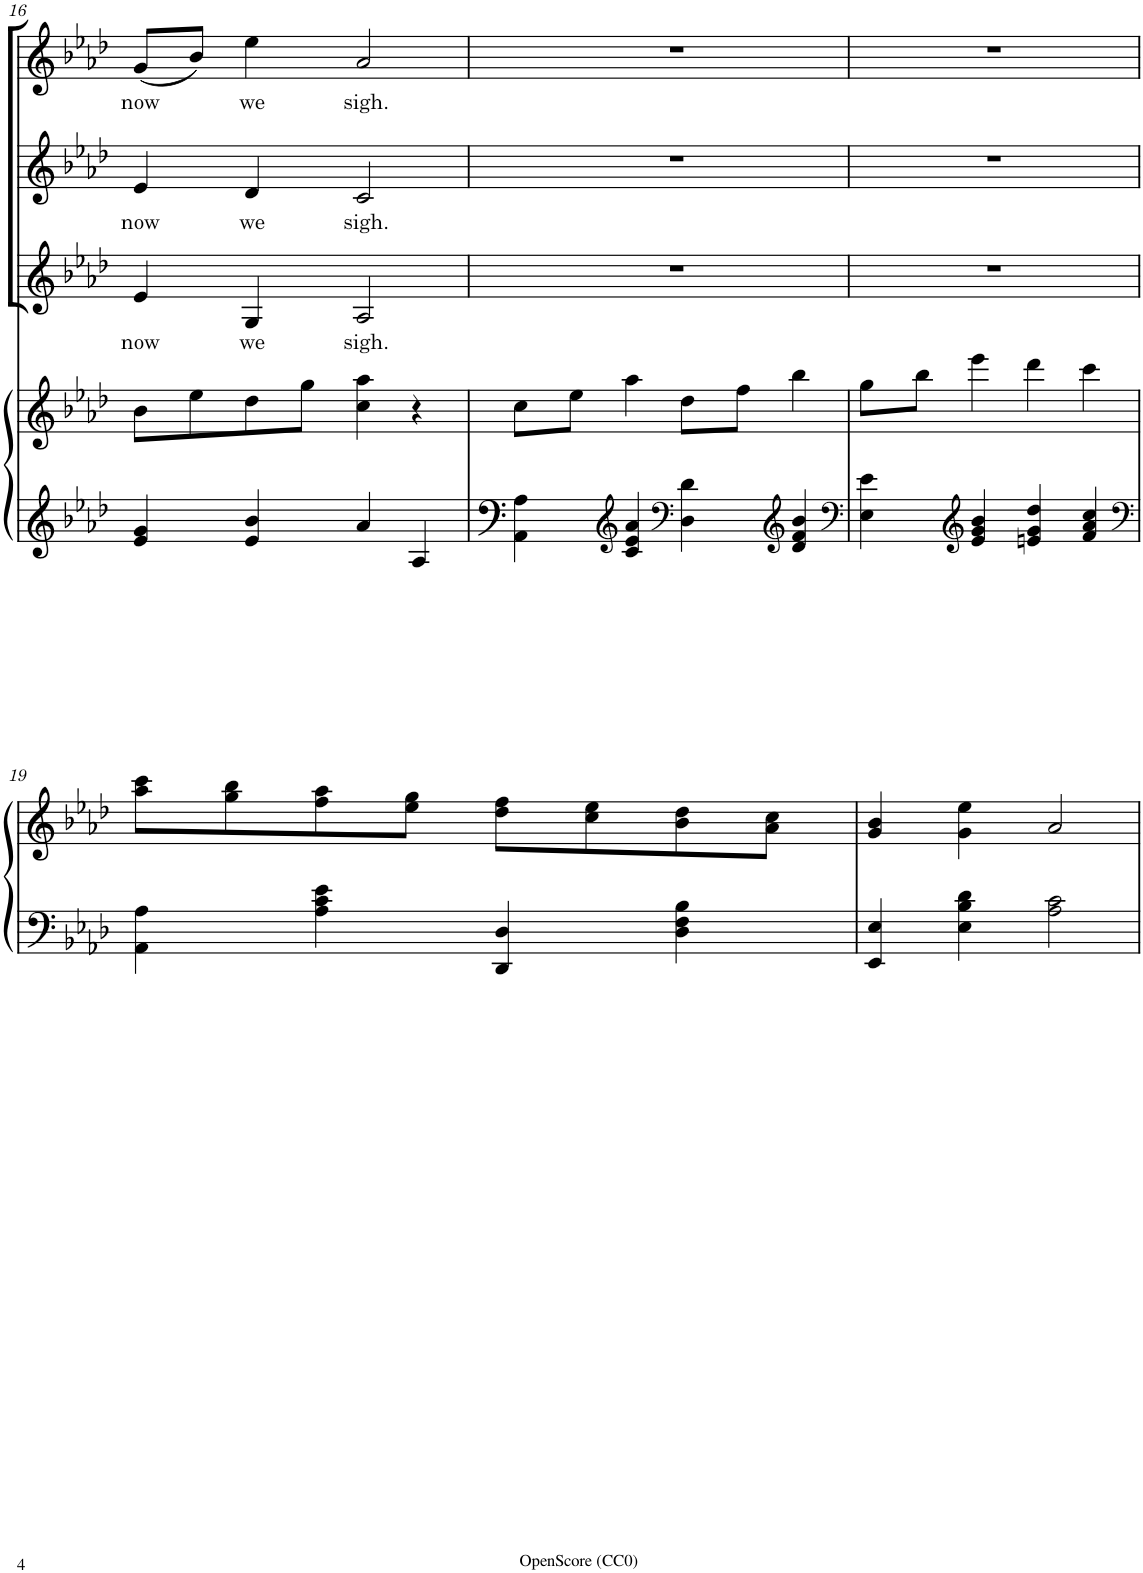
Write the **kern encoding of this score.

**kern	**kern	**kern	**text	**kern	**text	**kern	**text
*part4	*part4	*part3	*part3	*part2	*part2	*part1	*part1
*staff5	*staff4	*staff3	*staff3	*staff2	*staff2	*staff1	*staff1
*I"Piano	*	*I"Voice 3	*	*I"Voice 2	*	*I"Voice 1	*
*I'Pno	*	*	*	*	*	*	*
!!LO:PB:g=z
*clefG2	*clefG2	*clefG2	*	*clefG2	*	*clefG2	*
*k[b-e-a-d-]	*k[b-e-a-d-]	*k[b-e-a-d-]	*	*k[b-e-a-d-]	*	*k[b-e-a-d-]	*
*M2/2	*M2/2	*M2/2	*	*M2/2	*	*M2/2	*
*met(c|)	*met(c|)	*met(c|)	*	*met(c|)	*	*met(c|)	*
=16	=16	=16	=16	=16	=16	=16	=16
!	!	!	!LO:LY:b	!	!LO:LY:b	!	!LO:LY:b
4e-/ 4g/	8b-\L	4e-/	now	4e-/	now	(8g/L	now
.	8ee-\	.	.	.	.	8b-/J)	.
!	!	!	!LO:LY:b	!	!LO:LY:b	!	!LO:LY:b
4e-/ 4b-/	8dd-\	4G/	we	4d-/	we	4ee-\	we
.	8gg\J	.	.	.	.	.	.
!	!	!	!LO:LY:b	!	!LO:LY:b	!	!LO:LY:b
4a-/	4cc\ 4aa-\	2A-/	sigh.	2c/	sigh.	2a-/	sigh.
4A-/	4r	.	.	.	.	.	.
=17	=17	=17	=17	=17	=17	=17	=17
4AA-\ 4A-\	8cc\L	1r	.	1r	.	1r	.
.	8ee-\J	.	.	.	.	.	.
*clefG2	*	*	*	*	*	*	*
4c/ 4e-/ 4a-/	4aa-\	.	.	.	.	.	.
*clefF4	*	*	*	*	*	*	*
4D-\ 4d-\	8dd-\L	.	.	.	.	.	.
.	8ff\J	.	.	.	.	.	.
*clefG2	*	*	*	*	*	*	*
4d-/ 4f/ 4b-/	4bb-\	.	.	.	.	.	.
=18	=18	=18	=18	=18	=18	=18	=18
*clefF4	*	*	*	*	*	*	*
4E-\ 4e-\	8gg\L	1r	.	1r	.	1r	.
.	8bb-\J	.	.	.	.	.	.
*clefG2	*	*	*	*	*	*	*
4e-/ 4g/ 4b-/	4eee-\	.	.	.	.	.	.
4en/ 4g/ 4dd-/	4ddd-\	.	.	.	.	.	.
4f/ 4a-/ 4cc/	4ccc\	.	.	.	.	.	.
!!LO:LB:g=z
=19	=19	=19	=19	=19	=19	=19	=19
*clefF4	*	*	*	*	*	*	*
4AA-\ 4A-\	8aa-\ 8ccc\L	1r	.	1r	.	1r	.
.	8gg\ 8bb-\	.	.	.	.	.	.
4A-\ 4c\ 4e-\	8ff\ 8aa-\	.	.	.	.	.	.
.	8ee-\ 8gg\J	.	.	.	.	.	.
4DD-/ 4D-/	8dd-\ 8ff\L	.	.	.	.	.	.
.	8cc\ 8ee-\	.	.	.	.	.	.
4D-\ 4F\ 4B-\	8b-\ 8dd-\	.	.	.	.	.	.
.	8a-\ 8cc\J	.	.	.	.	.	.
=20	=20	=20	=20	=20	=20	=20	=20
4EE-/ 4E-/	4g/ 4b-/	1r	.	1r	.	1r	.
4E-\ 4B-\ 4d-\	4g\ 4ee-\	.	.	.	.	.	.
2A-\ 2c\	2a-/	.	.	.	.	.	.
=	=	=	=	=	=	=	=
*-	*-	*-	*-	*-	*-	*-	*-
